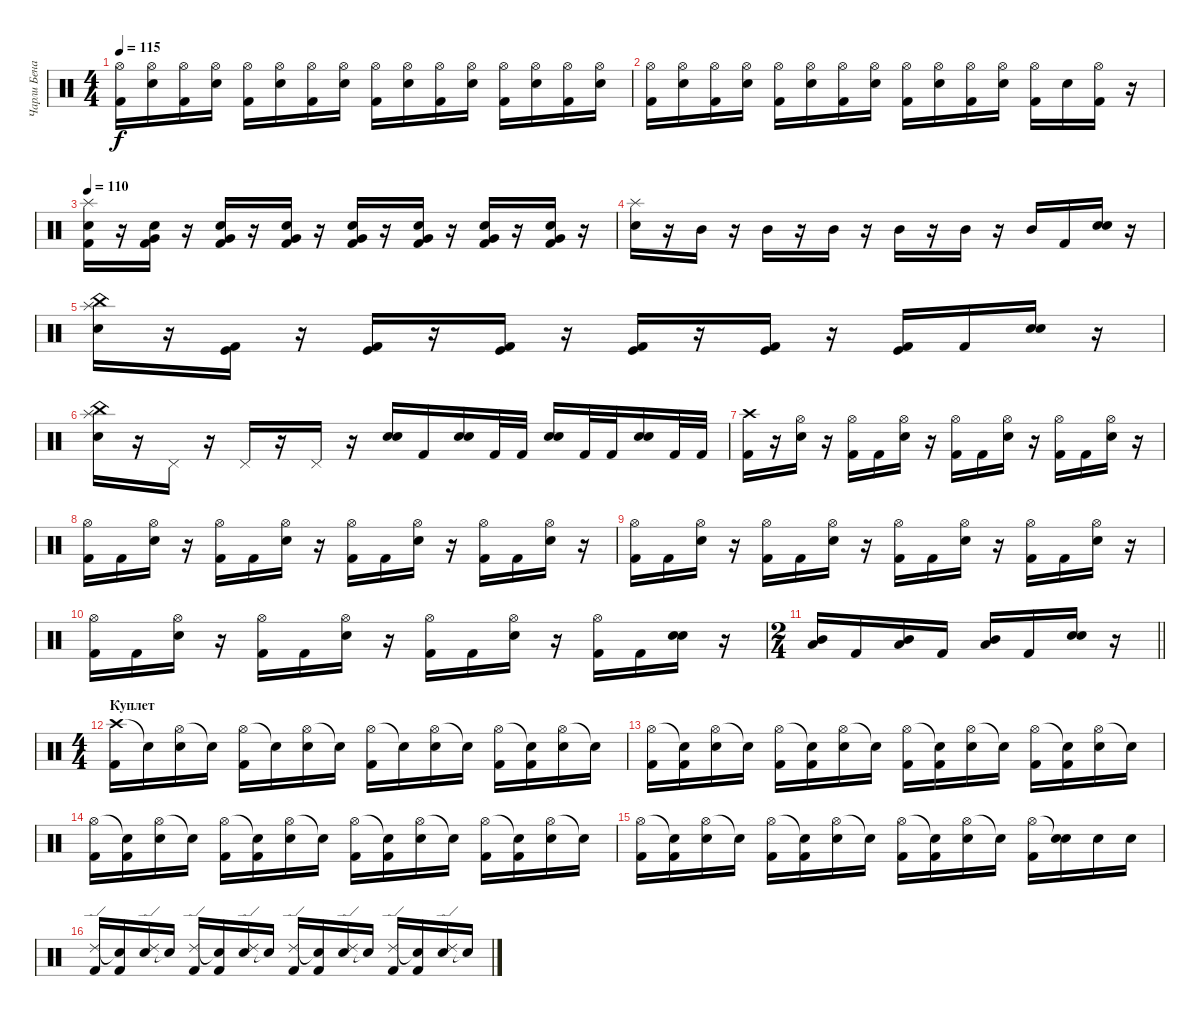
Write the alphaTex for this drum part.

\track ("Чарли Бенанте" "Чарли Бена") {instrument percussion}
\staff {score}
\articulation defaults
\ts (4 4)
\tempo 115
\clef neutral
\ks c
("Hi-Hat (open)" "Kick (hit) 2").16{dy f} ("Hi-Hat (open)" "Electric Snare (hit)").16 ("Hi-Hat (open)" "Kick (hit) 2").16 ("Hi-Hat (open)" "Electric Snare (hit)").16 ("Hi-Hat (open)" "Kick (hit) 2").16 ("Hi-Hat (open)" "Electric Snare (hit)").16 ("Hi-Hat (open)" "Kick (hit) 2").16 ("Hi-Hat (open)" "Electric Snare (hit)").16 ("Hi-Hat (open)" "Kick (hit) 2").16 ("Hi-Hat (open)" "Electric Snare (hit)").16 ("Hi-Hat (open)" "Kick (hit) 2").16 ("Hi-Hat (open)" "Electric Snare (hit)").16 ("Hi-Hat (open)" "Kick (hit) 2").16 ("Hi-Hat (open)" "Electric Snare (hit)").16 ("Hi-Hat (open)" "Kick (hit) 2").16 ("Hi-Hat (open)" "Electric Snare (hit)").16 |
("Hi-Hat (open)" "Kick (hit) 2").16 ("Hi-Hat (open)" "Electric Snare (hit)").16 ("Hi-Hat (open)" "Kick (hit) 2").16 ("Hi-Hat (open)" "Electric Snare (hit)").16 ("Hi-Hat (open)" "Kick (hit) 2").16 ("Hi-Hat (open)" "Electric Snare (hit)").16 ("Hi-Hat (open)" "Kick (hit) 2").16 ("Hi-Hat (open)" "Electric Snare (hit)").16 ("Hi-Hat (open)" "Kick (hit) 2").16 ("Hi-Hat (open)" "Electric Snare (hit)").16 ("Hi-Hat (open)" "Kick (hit) 2").16 ("Hi-Hat (open)" "Electric Snare (hit)").16 ("Hi-Hat (open)" "Kick (hit) 2").16 "Electric Snare (hit)".16 ("Hi-Hat (open)" "Kick (hit) 2").16 r.16 |
\tempo 110
("Splash (hit)" "Electric Snare (hit)" "Kick (hit) 2").16 r.16 ("Very Low Tom (hit)" "Electric Snare (hit)" "Kick (hit) 2").16 r.16 ("Very Low Tom (hit)" "Electric Snare (hit)" "Kick (hit) 2").16 r.16 ("Very Low Tom (hit)" "Electric Snare (hit)" "Kick (hit) 2").16 r.16 ("Very Low Tom (hit)" "Electric Snare (hit)" "Kick (hit) 2").16 r.16 ("Very Low Tom (hit)" "Electric Snare (hit)" "Kick (hit) 2").16 r.16 ("Very Low Tom (hit)" "Electric Snare (hit)" "Kick (hit) 2").16 r.16 ("Very Low Tom (hit)" "Electric Snare (hit)" "Kick (hit) 2").16 r.16 |
("Splash (hit)" "Electric Snare (hit)").16 r.16 "Mid Tom (hit)".16 r.16 "Mid Tom (hit)".16 r.16 "Mid Tom (hit)".16 r.16 "Mid Tom (hit)".16 r.16 "Mid Tom (hit)".16 r.16 "Mid Tom (hit)".16 "Kick (hit) 2".16 ("Snare (hit) 2" "Electric Snare (hit)").16 r.16 |
("China (hit)" "Splash (hit)" "Electric Snare (hit)").16 r.16 ("Kick (hit)" "Kick (hit) 2").16 r.16 ("Kick (hit)" "Kick (hit) 2").16 r.16 ("Kick (hit)" "Kick (hit) 2").16 r.16 ("Kick (hit)" "Kick (hit) 2").16 r.16 ("Kick (hit)" "Kick (hit) 2").16 r.16 ("Kick (hit)" "Kick (hit) 2").16 "Kick (hit) 2".16 ("Snare (hit) 2" "Electric Snare (hit)").16 r.16 |
("China (hit)" "Splash (hit)" "Electric Snare (hit)").16 r.16 "Pedal Hi-Hat (hit)".16 r.16 "Pedal Hi-Hat (hit)".16 r.16 "Pedal Hi-Hat (hit)".16 r.16 ("Snare (hit) 2" "Electric Snare (hit)").16 "Kick (hit) 2".16 ("Snare (hit) 2" "Electric Snare (hit)").16 "Kick (hit) 2".32 "Kick (hit) 2".32 ("Snare (hit) 2" "Electric Snare (hit)").16 "Kick (hit) 2".32 "Kick (hit) 2".32 ("Snare (hit) 2" "Electric Snare (hit)").16 "Kick (hit) 2".32 "Kick (hit) 2".32 |
("Crash high (hit)" "Kick (hit) 2").16 r.16 ("Hi-Hat (open)" "Electric Snare (hit)").16 r.16 ("Hi-Hat (open)" "Kick (hit) 2").16 "Kick (hit) 2".16 ("Hi-Hat (open)" "Electric Snare (hit)").16 r.16 ("Hi-Hat (open)" "Kick (hit) 2").16 "Kick (hit) 2".16 ("Hi-Hat (open)" "Electric Snare (hit)").16 r.16 ("Hi-Hat (open)" "Kick (hit) 2").16 "Kick (hit) 2".16 ("Hi-Hat (open)" "Electric Snare (hit)").16 r.16 |
("Hi-Hat (open)" "Kick (hit) 2").16 "Kick (hit) 2".16 ("Hi-Hat (open)" "Electric Snare (hit)").16 r.16 ("Hi-Hat (open)" "Kick (hit) 2").16 "Kick (hit) 2".16 ("Hi-Hat (open)" "Electric Snare (hit)").16 r.16 ("Hi-Hat (open)" "Kick (hit) 2").16 "Kick (hit) 2".16 ("Hi-Hat (open)" "Electric Snare (hit)").16 r.16 ("Hi-Hat (open)" "Kick (hit) 2").16 "Kick (hit) 2".16 ("Hi-Hat (open)" "Electric Snare (hit)").16 r.16 |
("Hi-Hat (open)" "Kick (hit) 2").16 "Kick (hit) 2".16 ("Hi-Hat (open)" "Electric Snare (hit)").16 r.16 ("Hi-Hat (open)" "Kick (hit) 2").16 "Kick (hit) 2".16 ("Hi-Hat (open)" "Electric Snare (hit)").16 r.16 ("Hi-Hat (open)" "Kick (hit) 2").16 "Kick (hit) 2".16 ("Hi-Hat (open)" "Electric Snare (hit)").16 r.16 ("Hi-Hat (open)" "Kick (hit) 2").16 "Kick (hit) 2".16 ("Hi-Hat (open)" "Electric Snare (hit)").16 r.16 |
("Hi-Hat (open)" "Kick (hit) 2").16 "Kick (hit) 2".16 ("Hi-Hat (open)" "Electric Snare (hit)").16 r.16 ("Hi-Hat (open)" "Kick (hit) 2").16 "Kick (hit) 2".16 ("Hi-Hat (open)" "Electric Snare (hit)").16 r.16 ("Hi-Hat (open)" "Kick (hit) 2").16 "Kick (hit) 2".16 ("Hi-Hat (open)" "Electric Snare (hit)").16 r.16 ("Hi-Hat (open)" "Kick (hit) 2").16 "Kick (hit) 2".16 ("Snare (hit) 2" "Electric Snare (hit)").16 r.16 |
\ts (2 4)
\barLineRight lightlight
("Low Tom (hit)" "Mid Tom (hit)").16 "Kick (hit) 2".16 ("Low Tom (hit)" "Mid Tom (hit)").16 "Kick (hit) 2".16 ("Low Tom (hit)" "Mid Tom (hit)").16 "Kick (hit) 2".16 ("Snare (hit) 2" "Electric Snare (hit)").16 r.16 |
\ts (4 4)
\section ("" "Куплет")
("Crash high (hit)" "Kick (hit) 2").16 "Snare (hit)"{t}.16 ("Hi-Hat (open)" "Electric Snare (hit)").16 "Snare (hit)"{t}.16 ("Hi-Hat (open)" "Kick (hit) 2").16 "Snare (hit)"{t}.16 ("Hi-Hat (open)" "Electric Snare (hit)").16 "Snare (hit)"{t}.16 ("Hi-Hat (open)" "Kick (hit) 2").16 "Snare (hit)"{t}.16 ("Hi-Hat (open)" "Electric Snare (hit)").16 "Snare (hit)"{t}.16 ("Hi-Hat (open)" "Kick (hit) 2").16 ("Snare (hit)"{t} "Kick (hit) 2").16 ("Hi-Hat (open)" "Electric Snare (hit)").16 "Snare (hit)"{t}.16 |
("Hi-Hat (open)" "Kick (hit) 2").16 ("Snare (hit)"{t} "Kick (hit) 2").16 ("Hi-Hat (open)" "Electric Snare (hit)").16 "Snare (hit)"{t}.16 ("Hi-Hat (open)" "Kick (hit) 2").16 ("Snare (hit)"{t} "Kick (hit) 2").16 ("Hi-Hat (open)" "Electric Snare (hit)").16 "Snare (hit)"{t}.16 ("Hi-Hat (open)" "Kick (hit) 2").16 ("Snare (hit)"{t} "Kick (hit) 2").16 ("Hi-Hat (open)" "Electric Snare (hit)").16 "Snare (hit)"{t}.16 ("Hi-Hat (open)" "Kick (hit) 2").16 ("Snare (hit)"{t} "Kick (hit) 2").16 ("Hi-Hat (open)" "Electric Snare (hit)").16 "Snare (hit)"{t}.16 |
("Hi-Hat (open)" "Kick (hit) 2").16 ("Snare (hit)"{t} "Kick (hit) 2").16 ("Hi-Hat (open)" "Electric Snare (hit)").16 "Snare (hit)"{t}.16 ("Hi-Hat (open)" "Kick (hit) 2").16 ("Snare (hit)"{t} "Kick (hit) 2").16 ("Hi-Hat (open)" "Electric Snare (hit)").16 "Snare (hit)"{t}.16 ("Hi-Hat (open)" "Kick (hit) 2").16 ("Snare (hit)"{t} "Kick (hit) 2").16 ("Hi-Hat (open)" "Electric Snare (hit)").16 "Snare (hit)"{t}.16 ("Hi-Hat (open)" "Kick (hit) 2").16 ("Snare (hit)"{t} "Kick (hit) 2").16 ("Hi-Hat (open)" "Electric Snare (hit)").16 "Snare (hit)"{t}.16 |
("Hi-Hat (open)" "Kick (hit) 2").16 ("Snare (hit)"{t} "Kick (hit) 2").16 ("Hi-Hat (open)" "Electric Snare (hit)").16 "Snare (hit)"{t}.16 ("Hi-Hat (open)" "Kick (hit) 2").16 ("Snare (hit)"{t} "Kick (hit) 2").16 ("Hi-Hat (open)" "Electric Snare (hit)").16 "Snare (hit)"{t}.16 ("Hi-Hat (open)" "Kick (hit) 2").16 ("Snare (hit)"{t} "Kick (hit) 2").16 ("Hi-Hat (open)" "Electric Snare (hit)").16 "Snare (hit)"{t}.16 ("Hi-Hat (open)" "Kick (hit) 2").16 ("Snare (hit)"{t} "Electric Snare (hit)").16 "Snare (hit) 2".16 "Electric Snare (hit)".16 |
("Ride (edge) 2" "Kick (hit) 2").16 ("Snare (hit)"{t} "Kick (hit) 2").16 ("Ride (edge) 2" "Electric Snare (hit)").16 "Snare (hit)"{t}.16 ("Ride (edge) 2" "Kick (hit) 2").16 ("Snare (hit)"{t} "Kick (hit) 2").16 ("Ride (edge) 2" "Electric Snare (hit)").16 "Snare (hit)"{t}.16 ("Ride (edge) 2" "Kick (hit) 2").16 ("Snare (hit)"{t} "Kick (hit) 2").16 ("Ride (edge) 2" "Electric Snare (hit)").16 "Snare (hit)"{t}.16 ("Ride (edge) 2" "Kick (hit) 2").16 ("Snare (hit)"{t} "Kick (hit) 2").16 ("Ride (edge) 2" "Electric Snare (hit)").16 "Snare (hit)"{t}.16
